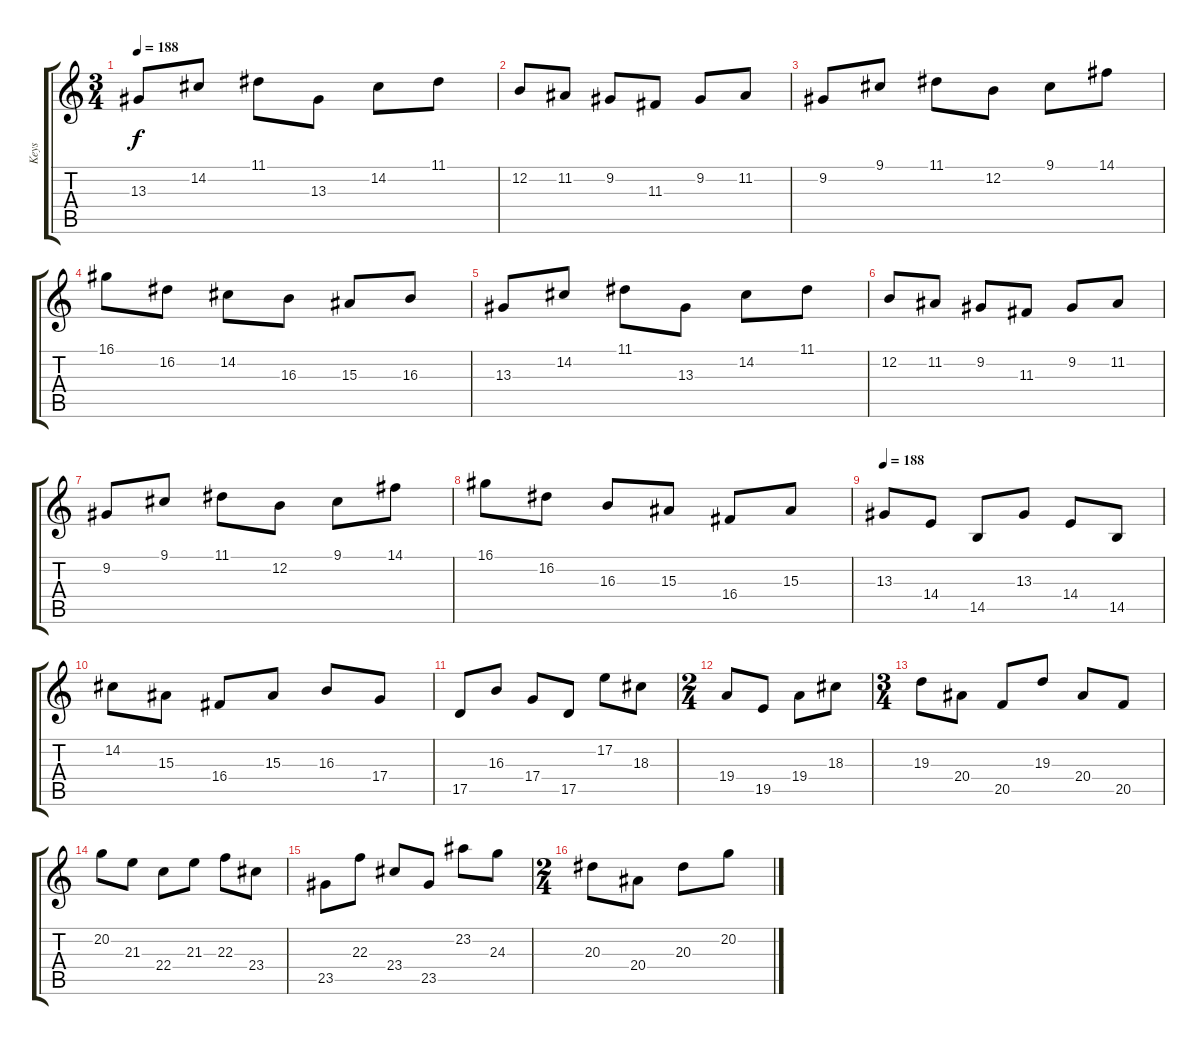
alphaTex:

\track ("Keys" "Keys") {instrument fx8scifi}
\staff {score tabs}
\tuning (E4 B3 G3 D3 A2 E2) {hide}
\ts (3 4)
\tempo 188
\clef g2
\ks c
13.3.8{dy f} 14.2.8 11.1.8 13.3.8 14.2.8 11.1.8 |
12.2.8 11.2.8 9.2.8 11.3.8 9.2.8 11.2.8 |
9.2.8 9.1.8 11.1.8 12.2.8 9.1.8 14.1.8 |
16.1.8 16.2.8 14.2.8 16.3.8 15.3.8 16.3.8 |
13.3.8 14.2.8 11.1.8 13.3.8 14.2.8 11.1.8 |
12.2.8 11.2.8 9.2.8 11.3.8 9.2.8 11.2.8 |
9.2.8 9.1.8 11.1.8 12.2.8 9.1.8 14.1.8 |
16.1.8 16.2.8 16.3.8 15.3.8 16.4.8 15.3.8 |
\tempo 188
13.3.8{instrument acousticgrandpiano} 14.4.8 14.5.8 13.3.8 14.4.8 14.5.8 |
14.2.8 15.3.8 16.4.8 15.3.8 16.3.8 17.4.8 |
17.5.8 16.3.8 17.4.8 17.5.8 17.2.8 18.3.8 |
\ts (2 4)
19.4.8 19.5.8 19.4.8 18.3.8 |
\ts (3 4)
19.3.8 20.4.8 20.5.8 19.3.8 20.4.8 20.5.8 |
20.2.8 21.3.8 22.4.8 21.3.8 22.3.8 23.4.8 |
23.5.8 22.3.8 23.4.8 23.5.8 23.2.8 24.3.8 |
\ts (2 4)
20.3.8 20.4.8 20.3.8 20.2.8
